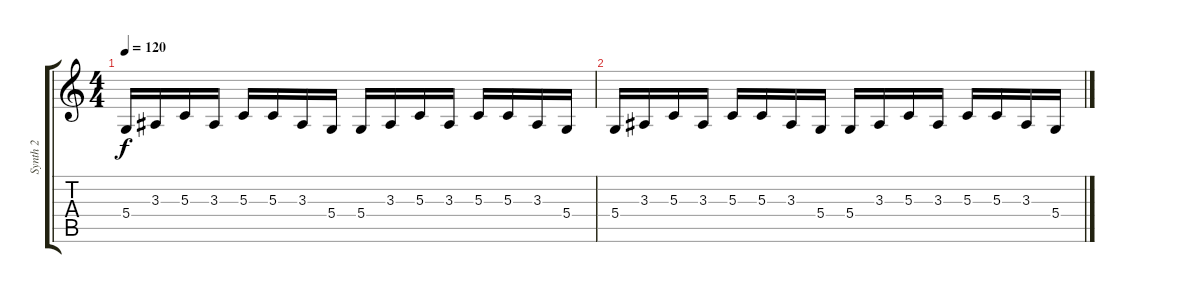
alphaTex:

\track ("Synth 2" "Synth 2") {instrument fx1rain}
\staff {score tabs}
\tuning (E4 B3 G3 D3 A2 E2) {hide}
\ts (4 4)
\tempo 120
\clef g2
\ks c
5.4.16{dy f volume 0} 3.3.16 5.3.16 3.3.16 5.3.16 5.3.16 3.3.16 5.4.16 5.4.16 3.3.16 5.3.16 3.3.16 5.3.16 5.3.16 3.3.16 5.4.16 |
5.4.16 3.3.16 5.3.16 3.3.16 5.3.16 5.3.16 3.3.16 5.4.16 5.4.16 3.3.16 5.3.16 3.3.16 5.3.16 5.3.16 3.3.16 5.4.16
